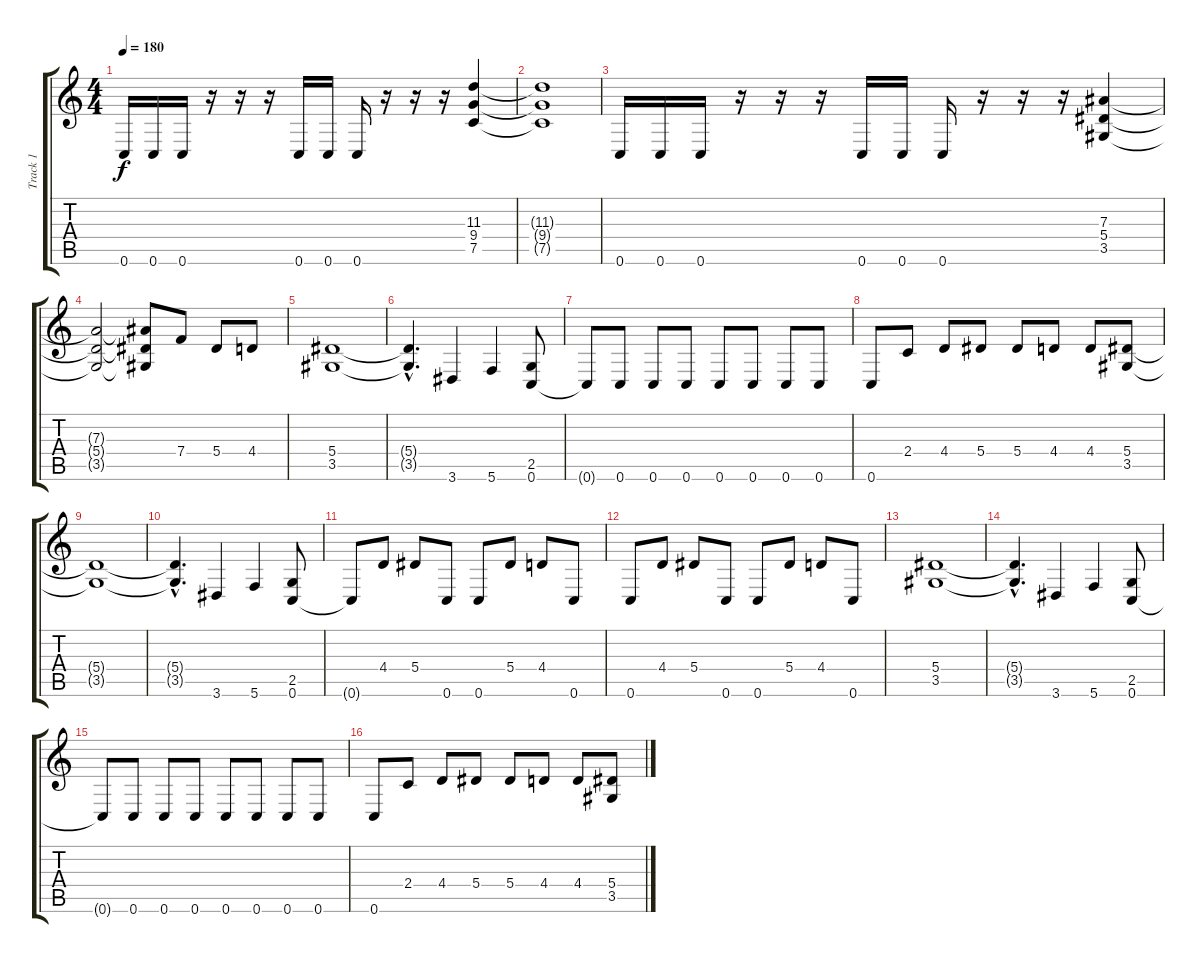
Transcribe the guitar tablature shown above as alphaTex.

\track ("Track 1" "Track 1") {instrument distortionguitar}
\staff {score tabs}
\tuning (C4 G3 Eb3 Bb2 F2 C2) {hide}
\ts (4 4)
\tempo 180
\clef g2
\ks c
0.6.16{dy f} 0.6.16 0.6.16 r.16 r.16 r.16 0.6.16 0.6.16 0.6.16 r.16 r.16 r.16 (11.3 9.4 7.5).4 |
(11.3{t} 9.4{t} 7.5{t}).1 |
0.6.16 0.6.16 0.6.16 r.16 r.16 r.16 0.6.16 0.6.16 0.6.16 r.16 r.16 r.16 (7.3 5.4 3.5).4 |
(7.3{t} 5.4{t} 3.5{t}).2 (7.3{t} 5.4{t} 3.5{t}).8 7.4.8 5.4.8 4.4.8 |
(5.4 3.5).1 |
(5.4{hac t} 3.5{hac t}).4{d} 3.6.4 5.6.4 (2.5 0.6).8 |
0.6{t}.8 0.6.8 0.6.8 0.6.8 0.6.8 0.6.8 0.6.8 0.6.8 |
0.6.8 2.4.8 4.4.8 5.4.8 5.4.8 4.4.8 4.4.8 (5.4 3.5).8 |
(5.4{t} 3.5{t}).1 |
(5.4{hac t} 3.5{hac t}).4{d} 3.6.4 5.6.4 (2.5 0.6).8 |
0.6{t}.8 4.4.8 5.4.8 0.6.8 0.6.8 5.4.8 4.4.8 0.6.8 |
0.6.8 4.4.8 5.4.8 0.6.8 0.6.8 5.4.8 4.4.8 0.6.8 |
(5.4 3.5).1 |
(5.4{hac t} 3.5{hac t}).4{d} 3.6.4 5.6.4 (2.5 0.6).8 |
0.6{t}.8 0.6.8 0.6.8 0.6.8 0.6.8 0.6.8 0.6.8 0.6.8 |
0.6.8 2.4.8 4.4.8 5.4.8 5.4.8 4.4.8 4.4.8 (5.4 3.5).8
